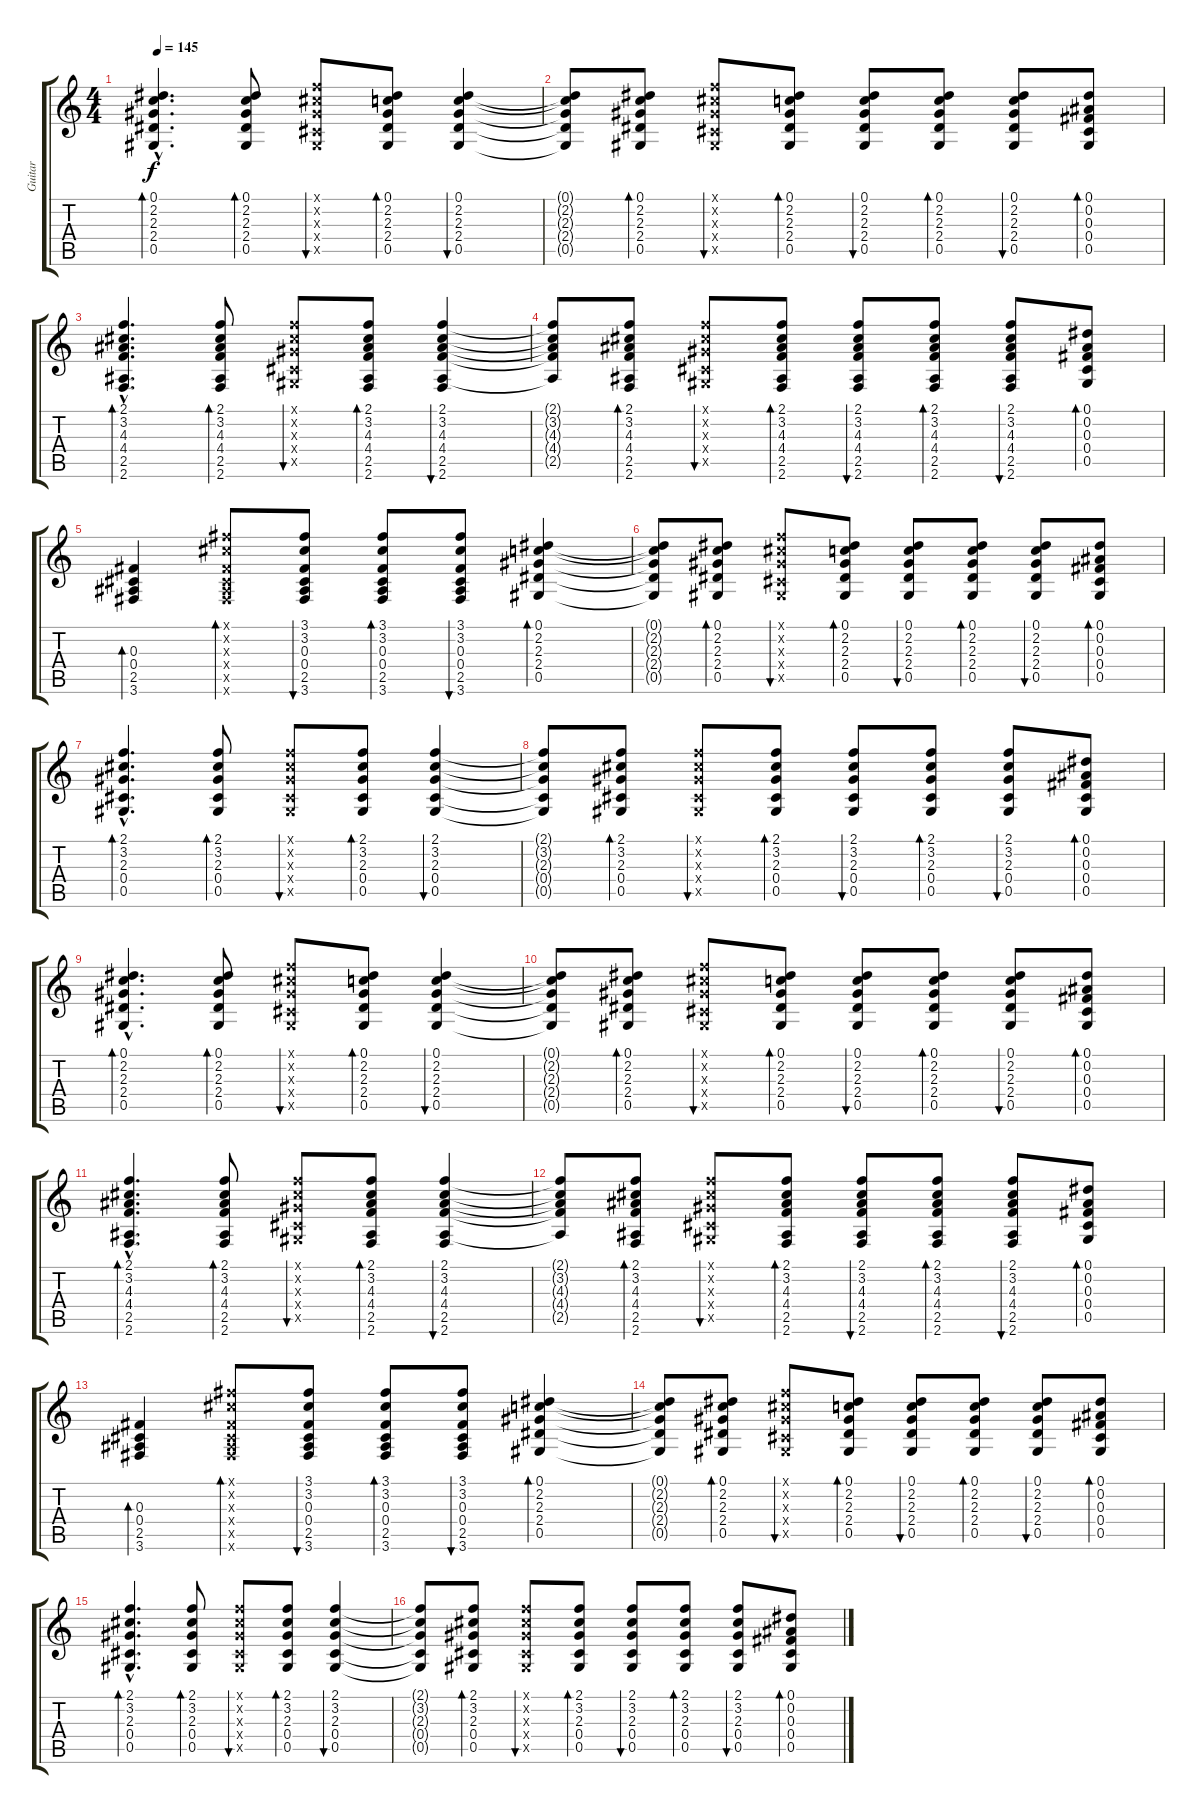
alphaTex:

\track ("Guitar" "Guitar") {instrument acousticguitarsteel}
\staff {score tabs}
\tuning (Eb4 Bb3 Gb3 Db3 Ab2 Eb2) {hide}
\ts (4 4)
\tempo 145
\clef g2
\ks c
(0.1{hac} 2.2{hac} 2.3{hac} 2.4{hac} 0.5{hac}).4{d bd 120 dy f} (0.1 2.2 2.3 2.4 0.5).8{bd 60} (2.1{x} 3.2{x} 2.3{x} 0.4{x} 0.5{x}).8{bu 60} (0.1 2.2 2.3 2.4 0.5).8{bd 120} (0.1 2.2 2.3 2.4 0.5).4{bu 120} |
(0.1{t} 2.2{t} 2.3{t} 2.4{t} 0.5{t}).8 (0.1 2.2 2.3 2.4 0.5).8{bd 120} (2.1{x} 3.2{x} 2.3{x} 0.4{x} 0.5{x}).8{bu 60} (0.1 2.2 2.3 2.4 0.5).8{bd 60} (0.1 2.2 2.3 2.4 0.5).8{bu 120} (0.1 2.2 2.3 2.4 0.5).8{bd 120} (0.1 2.2 2.3 2.4 0.5).8{bu 120} (0.1 0.2 0.3 0.4 0.5).8{bd 60} |
(2.1{hac} 3.2{hac} 4.3{hac} 4.4{hac} 2.5{hac} 2.6{hac}).4{d bd 120} (2.1 3.2 4.3 4.4 2.5 2.6).8{bd 60} (2.1{x} 3.2{x} 2.3{x} 0.4{x} 0.5{x}).8{bu 60} (2.1 3.2 4.3 4.4 2.5 2.6).8{bd 120} (2.1 3.2 4.3 4.4 2.5 2.6).4{bu 120} |
(2.1{t} 3.2{t} 4.3{t} 4.4{t} 2.5{t}).8 (2.1 3.2 4.3 4.4 2.5 2.6).8{bd 120} (2.1{x} 3.2{x} 2.3{x} 0.4{x} 0.5{x}).8{bu 60} (2.1 3.2 4.3 4.4 2.5 2.6).8{bd 60} (2.1 3.2 4.3 4.4 2.5 2.6).8{bu 120} (2.1 3.2 4.3 4.4 2.5 2.6).8{bd 120} (2.1 3.2 4.3 4.4 2.5 2.6).8{bu 120} (0.1 0.2 0.3 0.4 0.5).8{bd 60} |
(0.3 0.4 2.5 3.6).4{bd 120} (3.1{x} 3.2{x} 0.3{x} 0.4{x} 2.5{x} 3.6{x}).8{bd 60} (3.1 3.2 0.3 0.4 2.5 3.6).8{bu 60} (3.1 3.2 0.3 0.4 2.5 3.6).8{bd 60} (3.1 3.2 0.3 0.4 2.5 3.6).8{bu 60} (0.1 2.2 2.3 2.4 0.5).4{bd 60} |
(0.1{t} 2.2{t} 2.3{t} 2.4{t} 0.5{t}).8 (0.1 2.2 2.3 2.4 0.5).8{bd 120} (2.1{x} 3.2{x} 2.3{x} 0.4{x} 0.5{x}).8{bu 60} (0.1 2.2 2.3 2.4 0.5).8{bd 60} (0.1 2.2 2.3 2.4 0.5).8{bu 120} (0.1 2.2 2.3 2.4 0.5).8{bd 120} (0.1 2.2 2.3 2.4 0.5).8{bu 120} (0.1 0.2 0.3 0.4 0.5).8{bd 60} |
(2.1{hac} 3.2{hac} 2.3{hac} 0.4{hac} 0.5{hac}).4{d bd 120} (2.1 3.2 2.3 0.4 0.5).8{bd 60} (2.1{x} 3.2{x} 2.3{x} 0.4{x} 0.5{x}).8{bu 60} (2.1 3.2 2.3 0.4 0.5).8{bd 120} (2.1 3.2 2.3 0.4 0.5).4{bu 120} |
(2.1{t} 3.2{t} 2.3{t} 0.4{t} 0.5{t}).8 (2.1 3.2 2.3 0.4 0.5).8{bd 120} (2.1{x} 3.2{x} 2.3{x} 0.4{x} 0.5{x}).8{bu 60} (2.1 3.2 2.3 0.4 0.5).8{bd 60} (2.1 3.2 2.3 0.4 0.5).8{bu 120} (2.1 3.2 2.3 0.4 0.5).8{bd 120} (2.1 3.2 2.3 0.4 0.5).8{bu 120} (0.1 0.2 0.3 0.4 0.5).8{bd 60} |
(0.1{hac} 2.2{hac} 2.3{hac} 2.4{hac} 0.5{hac}).4{d bd 120} (0.1 2.2 2.3 2.4 0.5).8{bd 60} (2.1{x} 3.2{x} 2.3{x} 0.4{x} 0.5{x}).8{bu 60} (0.1 2.2 2.3 2.4 0.5).8{bd 120} (0.1 2.2 2.3 2.4 0.5).4{bu 120} |
(0.1{t} 2.2{t} 2.3{t} 2.4{t} 0.5{t}).8 (0.1 2.2 2.3 2.4 0.5).8{bd 120} (2.1{x} 3.2{x} 2.3{x} 0.4{x} 0.5{x}).8{bu 60} (0.1 2.2 2.3 2.4 0.5).8{bd 60} (0.1 2.2 2.3 2.4 0.5).8{bu 120} (0.1 2.2 2.3 2.4 0.5).8{bd 120} (0.1 2.2 2.3 2.4 0.5).8{bu 120} (0.1 0.2 0.3 0.4 0.5).8{bd 60} |
(2.1{hac} 3.2{hac} 4.3{hac} 4.4{hac} 2.5{hac} 2.6{hac}).4{d bd 120} (2.1 3.2 4.3 4.4 2.5 2.6).8{bd 60} (2.1{x} 3.2{x} 2.3{x} 0.4{x} 0.5{x}).8{bu 60} (2.1 3.2 4.3 4.4 2.5 2.6).8{bd 120} (2.1 3.2 4.3 4.4 2.5 2.6).4{bu 120} |
(2.1{t} 3.2{t} 4.3{t} 4.4{t} 2.5{t}).8 (2.1 3.2 4.3 4.4 2.5 2.6).8{bd 120} (2.1{x} 3.2{x} 2.3{x} 0.4{x} 0.5{x}).8{bu 60} (2.1 3.2 4.3 4.4 2.5 2.6).8{bd 60} (2.1 3.2 4.3 4.4 2.5 2.6).8{bu 120} (2.1 3.2 4.3 4.4 2.5 2.6).8{bd 120} (2.1 3.2 4.3 4.4 2.5 2.6).8{bu 120} (0.1 0.2 0.3 0.4 0.5).8{bd 60} |
(0.3 0.4 2.5 3.6).4{bd 120} (3.1{x} 3.2{x} 0.3{x} 0.4{x} 2.5{x} 3.6{x}).8{bd 60} (3.1 3.2 0.3 0.4 2.5 3.6).8{bu 60} (3.1 3.2 0.3 0.4 2.5 3.6).8{bd 60} (3.1 3.2 0.3 0.4 2.5 3.6).8{bu 60} (0.1 2.2 2.3 2.4 0.5).4{bd 60} |
(0.1{t} 2.2{t} 2.3{t} 2.4{t} 0.5{t}).8 (0.1 2.2 2.3 2.4 0.5).8{bd 120} (2.1{x} 3.2{x} 2.3{x} 0.4{x} 0.5{x}).8{bu 60} (0.1 2.2 2.3 2.4 0.5).8{bd 60} (0.1 2.2 2.3 2.4 0.5).8{bu 120} (0.1 2.2 2.3 2.4 0.5).8{bd 120} (0.1 2.2 2.3 2.4 0.5).8{bu 120} (0.1 0.2 0.3 0.4 0.5).8{bd 60} |
(2.1{hac} 3.2{hac} 2.3{hac} 0.4{hac} 0.5{hac}).4{d bd 120} (2.1 3.2 2.3 0.4 0.5).8{bd 60} (2.1{x} 3.2{x} 2.3{x} 0.4{x} 0.5{x}).8{bu 60} (2.1 3.2 2.3 0.4 0.5).8{bd 120} (2.1 3.2 2.3 0.4 0.5).4{bu 120} |
(2.1{t} 3.2{t} 2.3{t} 0.4{t} 0.5{t}).8 (2.1 3.2 2.3 0.4 0.5).8{bd 120} (2.1{x} 3.2{x} 2.3{x} 0.4{x} 0.5{x}).8{bu 60} (2.1 3.2 2.3 0.4 0.5).8{bd 60} (2.1 3.2 2.3 0.4 0.5).8{bu 120} (2.1 3.2 2.3 0.4 0.5).8{bd 120} (2.1 3.2 2.3 0.4 0.5).8{bu 120} (0.1 0.2 0.3 0.4 0.5).8{bd 60}
